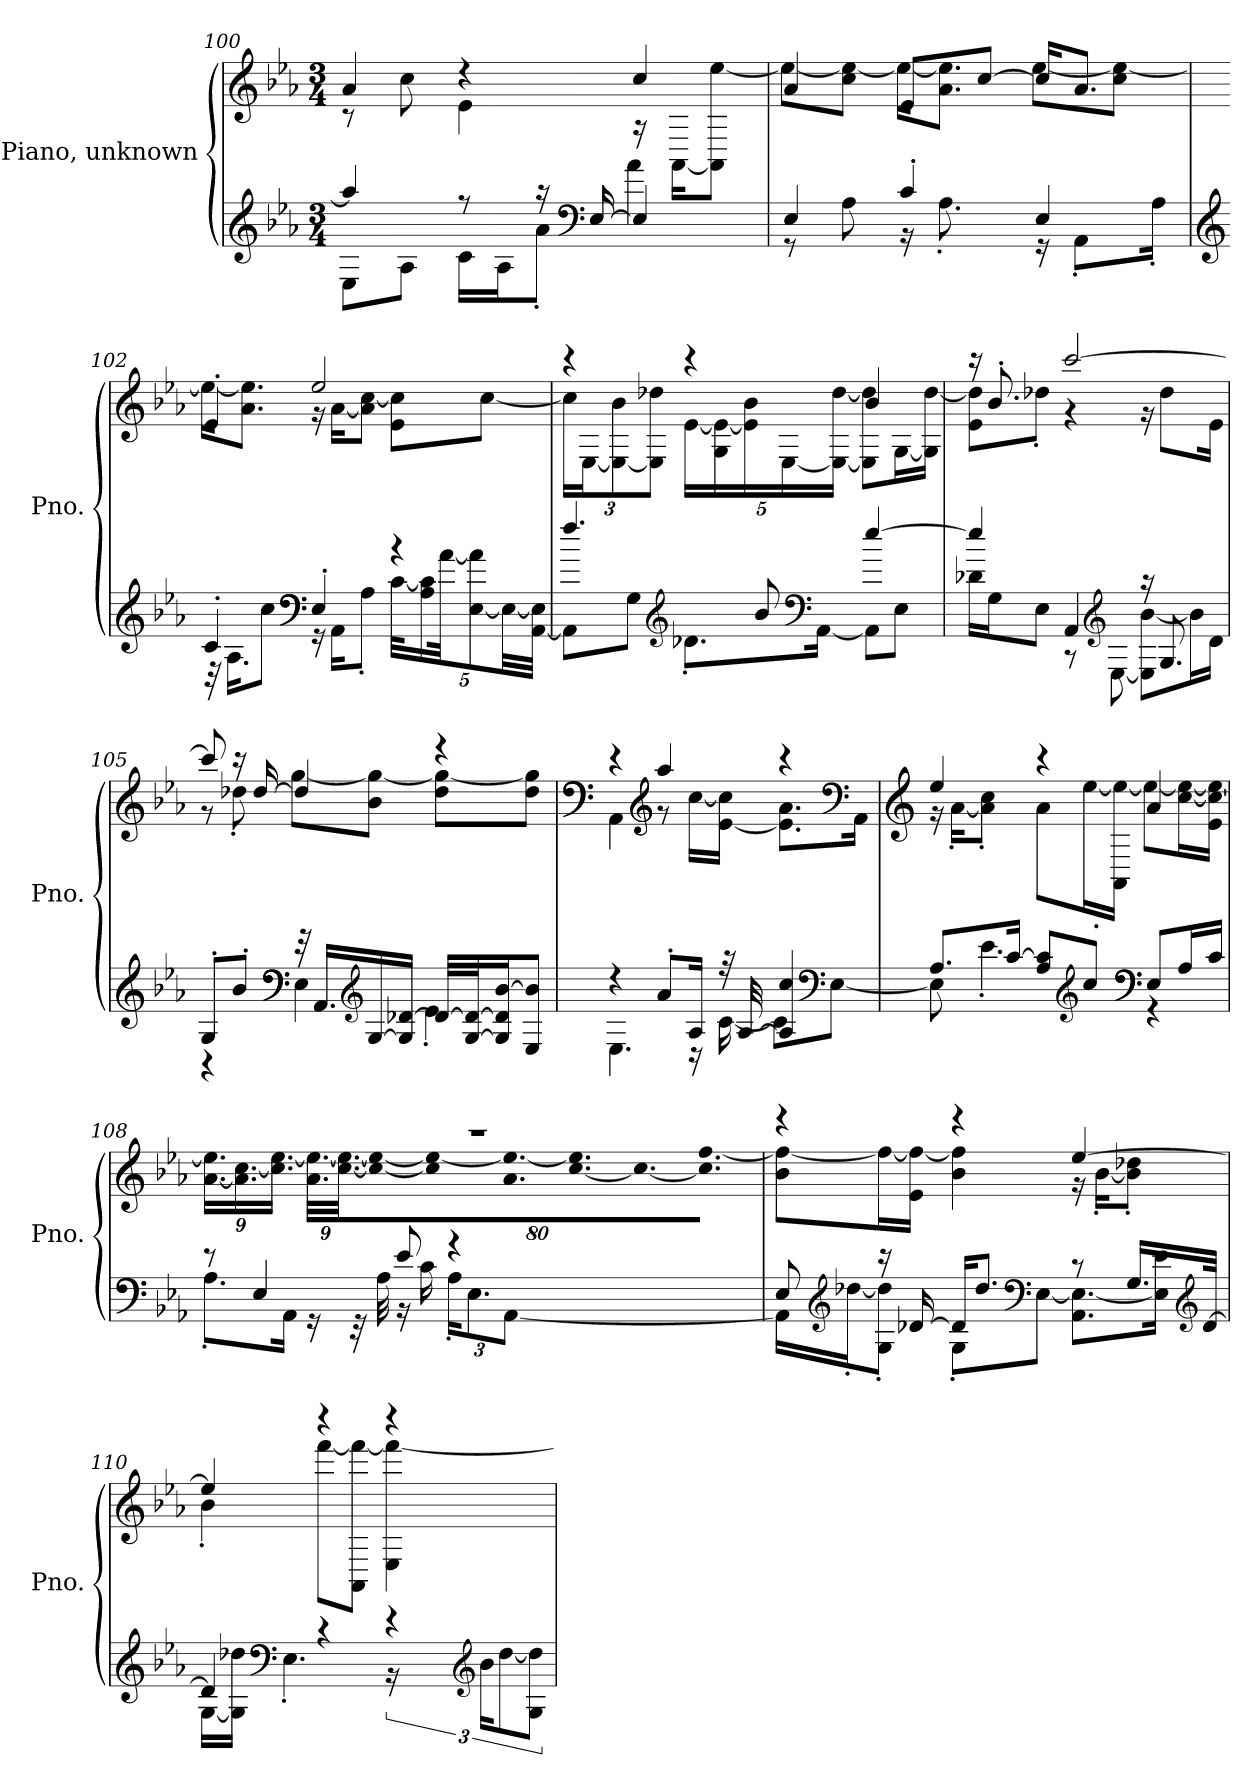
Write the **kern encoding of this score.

**kern	**kern
*part1	*part1
*staff2	*staff1
*I"Piano, unknown	*
*I'Pno.	*
!!LO:LB:g=z
*clefG2	*clefG2
*k[b-e-a-]	*k[b-e-a-]
*M3/4	*M3/4
=100	=100
*^	*^
4aa-/]	8E-\L	4a-/	8r
.	8A-\J	.	8cc\
8r	16c\LL	4r	4e-\
.	16A-\J	.	.
16r	8a-'\J	.	.
*clefF4	*	*	*
[16E-/	.	.	.
4E-/]	4a-\	4cc/	16r
.	.	.	[16AA-\KL
.	.	.	8AA-\] [8ee-\J
=101	=101	=101	=101
4E-/	8r	4a-/	8ee-\L_
.	8A-\	.	8cc\ 8ee-\_J
4c'/	16r	8e-/L	16ee-\KL_
.	8.A-'\	.	8.a-\ 8.ee-\]J
.	.	[8cc/J	.
4E-/	16r	16cc/KL]	[8ee-\L
.	8AA-'\L	8.a-/J	.
.	.	.	8cc\ 8ee-\_J
.	16A-'\Jk	.	.
!!LO:LB:g=z	!!
=102	=102	=102	=102
*clefG2	*	*	*
4c'/	32r	4e-'/	16ee-\KL_
.	16.A-\KL	.	.
.	.	.	8.a-\ 8.ee-\]J
.	8cc\J	.	.
*clefF4	*	*	*
4E-'/	16r	2ee-/	16r
.	16AA-\KL	.	[16a-\KL
.	8A-'\J	.	8a-\] [8cc\J
*	*Xbrackettup	*	*
4r	[40c\KLL	.	8e-\ 8cc\]L
.	20A-\ 20c\]	.	.
.	[40a-\JK	.	.
.	[10E-\ 10a-\]	.	.
.	.	.	[8cc\J
.	40E-\LL_	.	.
.	[40AA-\ 40E-\]JJJ	.	.
=103	=103	=103	=103
*	*	*	*Xbrackettup
4.ff/	8AA-\L]	4r	24cc\LL]
.	.	.	[24E-\J
.	.	.	12E-\_ 12b-\
.	8G\J	.	.
.	.	.	12E-\] 12dd-X\J
*clefG2	*	*	*
.	8.d-X'\L	4r	[20e-\LL
.	.	.	20G\ 20e-\_
.	.	.	20e-\] 20b-\
8b-/	.	.	.
.	.	.	[20E-\
*clefF4	*	*	*
.	[16AA-\Jk	.	.
.	.	.	20E-\_ [20dd-\JJ
[4ee-/	8AA-\L]	4b-/	8E-\] 8dd-\]L
.	8E-\J	.	[16G\L
.	.	.	16G\] [16dd-\JJ
!!LO:LB:g=z	!!
=104	=104	=104	=104
4ee-/]	16d-X\LL	16r	8e-\ 8dd-\]L
.	16G\J	8.b-'/	.
.	8E-\J	.	8dd-X'\J
4AA-/	8r	[2ccc/	4r
*clefG2	*	*	*
.	[8E-\	.	.
16r	8E-\] [8b-\L	.	16r
8.G/	.	.	8dd-\L
.	16b-\L]	.	.
.	16d-\JJ	.	16e-\Jk
=105	=105	=105	=105
8G'/L	4r	8ccc/]	8r
8b-'/J	.	16r	8dd-X'\
.	.	[16dd-/	.
*clefF4	*	*	*
32r	4E-\	4dd-/]	[8gg\L
16.AA-/LL	.	.	.
*clefG2	*	*	*
[16G/	.	.	8b-\ 8gg\_J
16G/] [16d-X/JJ	.	.	.
32d-/LLL_	4e-'\	4r	8dd-\ 8gg\_L
[32G/ 32d-/_J	.	.	.
16G/] 16d-/] [16b-/J	.	.	.
8E-/ 8b-/]J	.	.	8dd-\ 8gg\]J
!!LO:LB:g=z	!!
=106	=106	=106	=106
*	*	*clefF4	*
4r	4.E-\	4r	4AA-\
*	*	*clefG2	*
8a-'/L	.	4aa-/	8r
16A-/Jk	16r	.	[16cc\LL
32r	[16c\	.	[16e-\ 16cc\]JJ
[32A-/	.	.	.
4A-/] 4cc/	8c\L]	4r	8.e-\] 8.a-\L
*clefF4	*	*	*
.	[8E-\J	.	.
*	*	*clefF4	*
.	.	.	16AA-\Jk
=107	=107	=107	=107
*	*	*clefG2	*
8.A-/L	8E-\]	4ee-/	16r
.	.	.	[16a-'\KL
.	4.e-'\	.	8a-\]' 8cc\'J
[16c/Jk	.	.	.
8A-/ 8c/]L	.	4r	8a-\L
*clefG2	*	*	*
8cc'/J	.	.	[16ee-\L
.	.	.	16AA-\ 16ee-\_JJ
*clefF4	*	*	*
8E-/L	4r	4a-/	8ee-\L_
16A-/L	.	.	[16cc\ 16ee-\_L
16c/JJ	.	.	16e-\ 16cc\] 16ee-\_JJ
!!LO:LB:g=z	!!
=108	=108	=108	=108
8r	8.A-'\L	2.r	[18.a-\ 18.ee-\]LL
.	.	.	18.a-\] [18.cc\
4E-/	.	.	.
.	.	.	18.cc\] [18.ee-\JJ
.	16AA-\Jk	.	.
.	16r	.	36.a-\ 36.ee-\_LLL
.	.	.	[36.cc\ 36.ee-\_JJ
.	32r	.	.
!	!	!	!LO:N:vis=8
.	.	.	640%71cc\_ 640%71ee-\_
.	32A-\	.	.
8e-/	16r	.	.
.	16c\	.	.
!	!	!	!LO:N:vis=64
.	.	.	640%9cc\] 640%9ee-\_KKL
.	.	.	18.a-\ 18.ee-\_
4r	24A-'\KL	.	.
.	12.E-\	.	[36.cc\ 36.ee-\]K
.	.	.	18.cc\_
.	[12AA-\J	.	18.cc\] [18.ff\JJ
!!LO:PB:g=z	!!
=109	=109	=109	=109
8E-/	16AA-\LL]	4r	8b-\ 8ff\_L
*clefG2	*	*	*
.	[16dd-X'\J	.	.
16r	8G\' 8dd-\]'J	.	16ff\L_
[16d-X/	.	.	16e-\ 16ff\_JJ
16d-/KL]	8G'\L	4r	4b-\ 4ff\]
8.dd-/J	.	.	.
*clefF4	*	*	*
.	[8E-\J	.	.
8r	8.AA-\ 8.E-\_L	[4ee-/	16r
.	.	.	[16b-'\KL
16.G/LL	.	.	8b-\]' 8dd-X\'J
.	16E-\] 16e-\Jk	.	.
*clefG2	*	*	*
[32d-/JJk	.	.	.
=110	=110	=110	=110
4d-/]	[16G\LL	4ee-/]	4b-'\
.	16G\] 16dd-X\JJ	.	.
*clefF4	*	*	*
.	4.E-'\	.	.
4r	.	4r	[8fff\L
.	.	.	8AA-\ 8fff\_J
*	*brackettup	*	*
4r	24r	4r	4E-\ 4fff\_
*clefG2	*	*	*
.	24b-\KL	.	.
.	[12dd-\	.	.
.	12G\ 12dd-\]J	.	.
*v	*v	*	*
*	*v	*v
=	=
*-	*-
